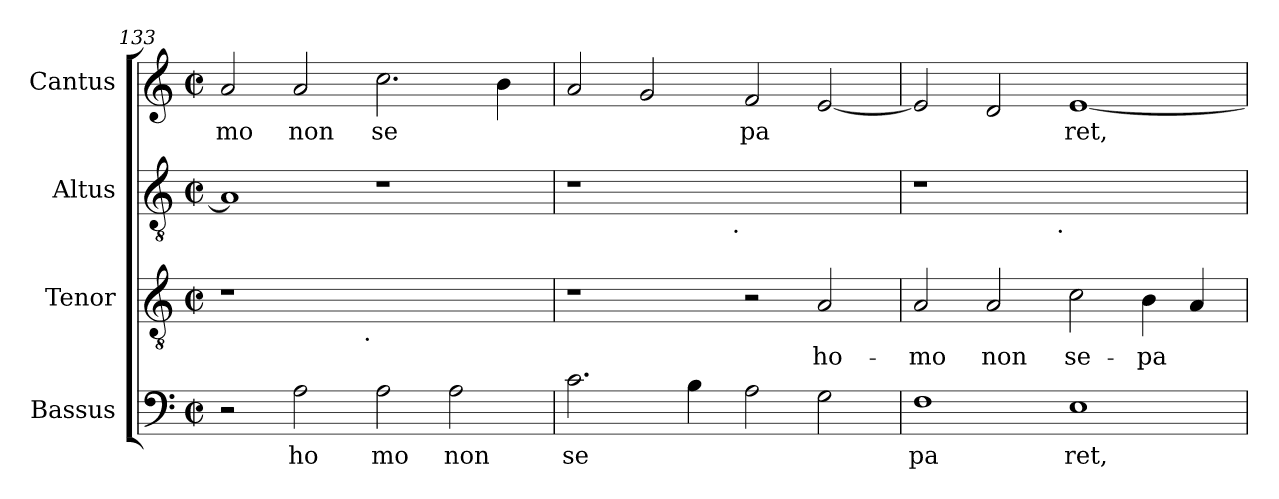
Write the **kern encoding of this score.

**kern	**text	**kern	**text	**kern	**text	**kern	**text
*part4	*part4	*part3	*part3	*part2	*part2	*part1	*part1
*staff4	*staff4	*staff3	*staff3	*staff2	*staff2	*staff1	*staff1
*I"Bassus	*	*I"Tenor	*	*I"Altus	*	*I"Cantus	*
*clefF4	*	*clefGv2	*	*clefGv2	*	*clefG2	*
*k[]	*	*k[]	*	*k[]	*	*k[]	*
*C:	*	*C:	*	*C:	*	*C:	*
*M2/2	*	*M2/2	*	*M2/2	*	*M2/2	*
*met(c|)	*	*met(c|)	*	*met(c|)	*	*met(c|)	*
=133	=133	=133	=133	=133	=133	=133	=133
!	!	!	!	!	!LO:LY:b:cj	!	!LO:LY:b:cj
*	*	*^	*	*	*	*	*
2r	.	1r	2ryy	.	1A]	.	2a/	mo
!	!LO:LY:b:cj	!	!	!	!	!	!	!LO:LY:b:cj
2A\	ho	.	4...ryy	.	.	.	2a/	non
!	!	!	!LO:TX:b:t=.	!	!	!	!	!
.	.	.	1ryy	.	.	.	.	.
!	!LO:LY:b:cj	!	!	!	!	!	!	!LO:LY:b:cj
2A\	mo	1ryy	.	.	1r	.	2.cc\	se
!	!LO:LY:b:cj	!	!	!	!	!	!	!
2A\	non	.	.	.	.	.	.	.
!	!	!	!	!	!	!	!	!LO:LY:b:cj
.	.	.	.	.	.	.	4b\	.
.	.	.	32ryy	.	.	.	.	.
=134	=134	=134	=134	=134	=134	=134	=134	=134
!	!LO:LY:b:cj	!	!	!	!	!	!	!LO:LY:b:cj
*	*	*v	*v	*	*^	*	*	*
2.c\	se	1r	.	1r	2ryy	.	2a/	.
!	!	!	!	!	!	!	!	!LO:LY:b:cj
.	.	.	.	.	4...ryy	.	2g/	.
!	!LO:LY:b:cj	!	!	!	!	!	!	!
4B\	.	.	.	.	.	.	.	.
!	!	!	!	!	!LO:TX:b:t=.	!	!	!
.	.	.	.	.	1ryy	.	.	.
!	!LO:LY:b:cj	!	!	!	!	!	!	!LO:LY:b:cj
2A\	.	2r	.	1ryy	.	.	2f/	pa
!	!LO:LY:b:cj	!	!LO:LY:b:cj	!	!	!	!	!LO:LY:b:cj
2G\	.	2A/	ho-	.	.	.	[<2e/	.
.	.	.	.	.	32ryy	.	.	.
=135	=135	=135	=135	=135	=135	=135	=135	=135
!	!LO:LY:b:cj	!	!LO:LY:b:cj	!	!	!	!	!LO:LY:b:cj
1F	pa	2A/	-mo	1r	2ryy	.	2e/]	.
!	!	!	!LO:LY:b:cj	!	!	!	!	!LO:LY:b:cj
.	.	2A/	non	.	4...ryy	.	2d/	.
!	!	!	!	!	!LO:TX:b:t=.	!	!	!
.	.	.	.	.	1ryy	.	.	.
!	!LO:LY:b:cj	!	!LO:LY:b:cj	!	!	!	!	!LO:LY:b:cj
1E	ret,	2c\	se-	1ryy	.	.	[<1e	ret,
!	!	!	!LO:LY:b:cj	!	!	!	!	!
.	.	4B\	-pa-	.	.	.	.	.
!	!	!	!LO:LY:b:cj	!	!	!	!	!
.	.	4A/	--	.	.	.	.	.
.	.	.	.	.	32ryy	.	.	.
*	*	*	*	*v	*v	*	*	*
=	=	=	=	=	=	=	=
*-	*-	*-	*-	*-	*-	*-	*-
